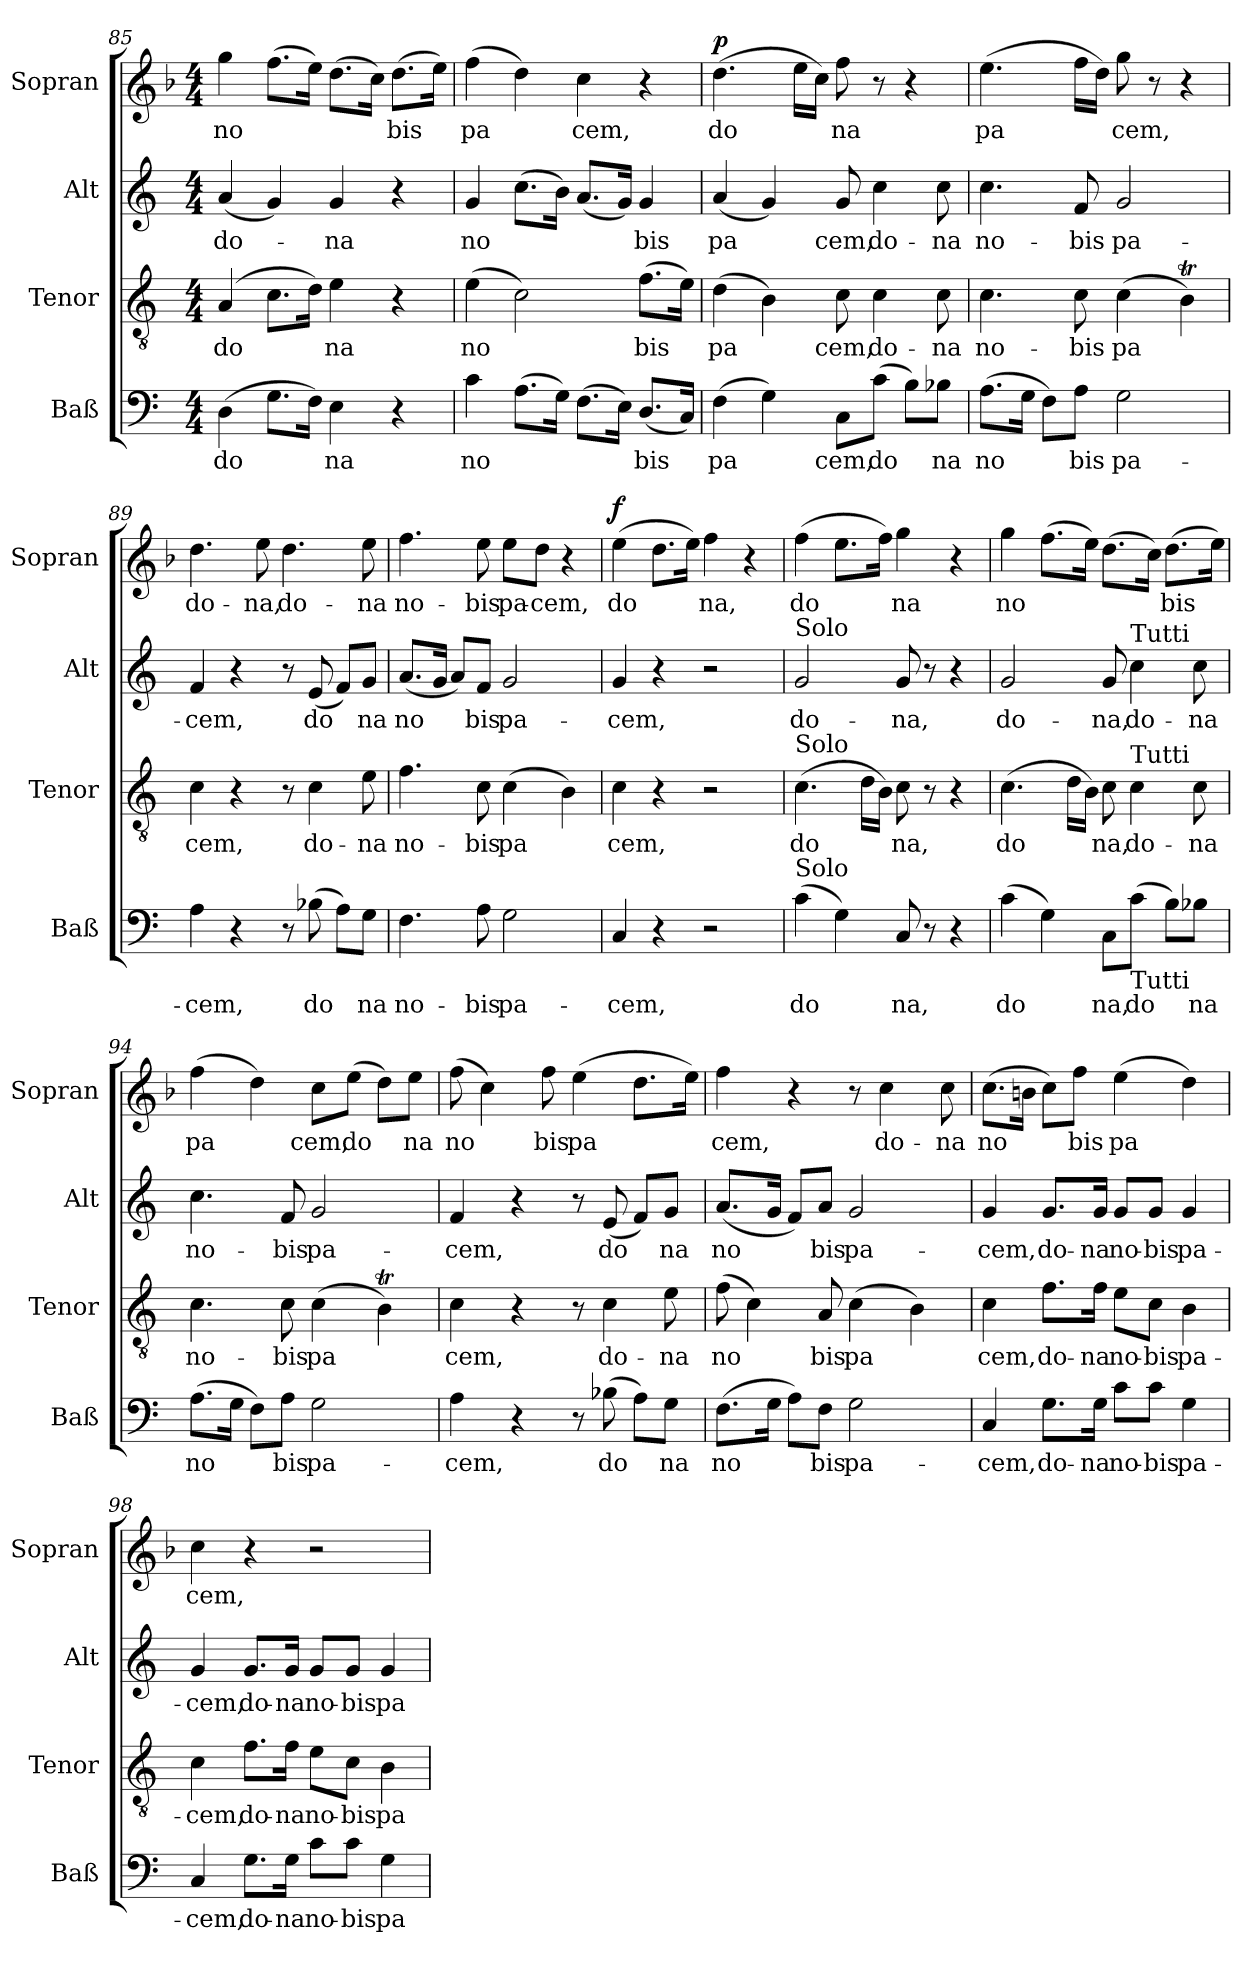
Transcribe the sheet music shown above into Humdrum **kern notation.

**kern	**text	**kern	**text	**kern	**text	**kern	**text	**dynam
*part4	*part4	*part3	*part3	*part2	*part2	*part1	*part1	*part1
*staff4	*staff4	*staff3	*staff3	*staff2	*staff2	*staff1	*staff1	*staff1
*I"Baß	*	*I"Tenor	*	*I"Alt	*	*I"Sopran	*	*
*I'Baß	*	*I'Tenor	*	*I'Alt	*	*I'Sopran	*	*
!!LO:LB:g=z
*clefF4	*	*clefGv2	*	*clefG2	*	*clefG2	*	*
*k[]	*	*k[]	*	*k[]	*	*k[b-]	*	*
*M4/4	*	*M4/4	*	*M4/4	*	*M4/4	*	*
=85	=85	=85	=85	=85	=85	=85	=85	=85
!	!LO:LY:b	!	!LO:LY:b	!	!LO:LY:b	!	!LO:LY:b	!
(>4D	do	(>4A	do	(<4a	do-	4gg	no	.
8.GL	.	8.cL	.	4g)	.	(>8.ffL	.	.
16FJk)	.	16dJk)	.	.	.	16eeJk)	.	.
!	!LO:LY:b	!	!LO:LY:b	!	!LO:LY:b	!	!	!
4E	na	4e	na	4g	-na	(>8.ddL	.	.
.	.	.	.	.	.	16ccJk)	.	.
!	!	!	!	!	!	!	!LO:LY:b	!
4r	.	4r	.	4r	.	(>8.ddL	bis	.
.	.	.	.	.	.	16eeJk)	.	.
=86	=86	=86	=86	=86	=86	=86	=86	=86
!	!LO:LY:b	!	!LO:LY:b	!	!LO:LY:b	!	!LO:LY:b	!
4c	no	(>4e	no	4g	no	(>4ff	pa	.
(>8.AL	.	2c)	.	(>8.ccL	.	4dd)	.	.
16GJk)	.	.	.	16bJk)	.	.	.	.
!	!	!	!	!	!	!	!LO:LY:b	!
(>8.FL	.	.	.	(<8.aL	.	4cc	cem,	.
16EJk)	.	.	.	16gJk)	.	.	.	.
!	!LO:LY:b	!	!LO:LY:b	!	!LO:LY:b	!	!	!
(<8.DL	bis	(>8.fL	bis	4g	bis	4r	.	.
16CJk)	.	16eJk)	.	.	.	.	.	.
=87	=87	=87	=87	=87	=87	=87	=87	=87
!	!LO:LY:b	!	!LO:LY:b	!	!LO:LY:b	!	!LO:LY:b	!LO:DY:a
(>4F	pa	(>4d	pa	(<4a	pa	(>4.dd	do	p
4G)	.	4B)	.	4g)	.	.	.	.
.	.	.	.	.	.	16eeLL	.	.
.	.	.	.	.	.	16ccJJ)	.	.
!	!LO:LY:b	!	!LO:LY:b	!	!LO:LY:b	!	!LO:LY:b	!
8CL	cem,	8c	cem,	8g	cem,	8ff	na	.
!	!LO:LY:b	!	!LO:LY:b	!	!LO:LY:b	!	!	!
(>8cJ	do	4c	do-	4cc	do-	8r	.	.
8BL)	.	.	.	.	.	4r	.	.
!	!LO:LY:b	!	!LO:LY:b	!	!LO:LY:b	!	!	!
8B-XJ	na	8c	-na	8cc	-na	.	.	.
!!LO:LB:g=z
=88	=88	=88	=88	=88	=88	=88	=88	=88
!	!LO:LY:b	!	!LO:LY:b	!	!LO:LY:b	!	!LO:LY:b	!
(>8.AL	no	4.c	no-	4.cc	no-	(>4.ee	pa	.
16GJk	.	.	.	.	.	.	.	.
8FL)	.	.	.	.	.	.	.	.
!	!LO:LY:b	!	!LO:LY:b	!	!LO:LY:b	!	!	!
8AJ	bis	8c	-bis	8f	-bis	16ffLL	.	.
.	.	.	.	.	.	16ddJJ)	.	.
!	!LO:LY:b	!	!LO:LY:b	!	!LO:LY:b	!	!LO:LY:b	!
2G	pa-	(>4c	pa	2g	pa-	8gg	cem,	.
.	.	.	.	.	.	8r	.	.
.	.	4Bt)	.	.	.	4r	.	.
=89	=89	=89	=89	=89	=89	=89	=89	=89
!	!LO:LY:b	!	!LO:LY:b	!	!LO:LY:b	!	!LO:LY:b	!
4A	-cem,	4c	-cem,	4f	-cem,	4.dd	do-	.
4r	.	4r	.	4r	.	.	.	.
!	!	!	!	!	!	!	!LO:LY:b	!
.	.	.	.	.	.	8ee	-na,	.
!	!	!	!	!	!	!	!LO:LY:b	!
8r	.	8r	.	8r	.	4.dd	do-	.
!	!LO:LY:b	!	!LO:LY:b	!	!LO:LY:b	!	!	!
(>8B-X	do	4c	do-	(<8e	do	.	.	.
8AL)	.	.	.	8fL)	.	.	.	.
!	!LO:LY:b	!	!LO:LY:b	!	!LO:LY:b	!	!LO:LY:b	!
8GJ	na	8e	-na	8gJ	na	8ee	-na	.
=90	=90	=90	=90	=90	=90	=90	=90	=90
!	!LO:LY:b	!	!LO:LY:b	!	!LO:LY:b	!	!LO:LY:b	!
4.F	no-	4.f	no-	(<8.aL	no	4.ff	no-	.
.	.	.	.	16gJk	.	.	.	.
.	.	.	.	8aL)	.	.	.	.
!	!LO:LY:b	!	!LO:LY:b	!	!LO:LY:b	!	!LO:LY:b	!
8A	-bis	8c	-bis	8fJ	bis	8ee	-bis	.
!	!LO:LY:b	!	!LO:LY:b	!	!LO:LY:b	!	!LO:LY:b	!
2G	pa-	(>4c	pa	2g	pa-	8eeL	pa-	.
!	!	!	!	!	!	!	!LO:LY:b	!
.	.	.	.	.	.	8ddJ	-cem,	.
.	.	4B)	.	.	.	4r	.	.
!!LO:LB:g=z
=91	=91	=91	=91	=91	=91	=91	=91	=91
!	!LO:LY:b	!	!LO:LY:b	!	!LO:LY:b	!	!LO:LY:b	!LO:DY:a
4C	-cem,	4c	cem,	4g	-cem,	(>4ee	do	f
4r	.	4r	.	4r	.	8.ddL	.	.
.	.	.	.	.	.	16eeJk)	.	.
!	!	!	!	!	!	!	!LO:LY:b	!
2r	.	2r	.	2r	.	4ff	na,	.
.	.	.	.	.	.	4r	.	.
=92	=92	=92	=92	=92	=92	=92	=92	=92
!	!	!	!	!LO:TX:a:t=Solo	!	!	!	!
!	!	!LO:TX:a:t=Solo	!	!	!	!	!	!
!LO:TX:a:t=Solo	!	!	!	!	!	!	!	!
!	!LO:LY:b	!	!LO:LY:b	!	!LO:LY:b	!	!LO:LY:b	!
(>4c	do	(>4.c	do	2g	do-	(>4ff	do	.
4G)	.	.	.	.	.	8.eeL	.	.
.	.	16dLL	.	.	.	.	.	.
.	.	16BJJ)	.	.	.	16ffJk)	.	.
!	!LO:LY:b	!	!LO:LY:b	!	!LO:LY:b	!	!LO:LY:b	!
8C	na,	8c	na,	8g	-na,	4gg	na	.
8r	.	8r	.	8r	.	.	.	.
4r	.	4r	.	4r	.	4r	.	.
=93	=93	=93	=93	=93	=93	=93	=93	=93
!	!LO:LY:b	!	!LO:LY:b	!	!LO:LY:b	!	!LO:LY:b	!
(>4c	do	(>4.c	do	2g	do-	4gg	no	.
4G)	.	.	.	.	.	(>8.ffL	.	.
.	.	16dLL	.	.	.	.	.	.
.	.	16BJJ)	.	.	.	16eeJk)	.	.
!	!LO:LY:b	!	!LO:LY:b	!	!LO:LY:b	!	!	!
8CL	na,	8c	na,	8g	-na,	(>8.ddL	.	.
!	!	!	!	!LO:TX:a:t=Tutti	!	!	!	!
!	!	!LO:TX:a:t=Tutti	!	!	!	!	!	!
!LO:TX:b:t=Tutti	!	!	!	!	!	!	!	!
!	!LO:LY:b	!	!LO:LY:b	!	!LO:LY:b	!	!	!
(>8cJ	do	4c	do-	4cc	do-	.	.	.
.	.	.	.	.	.	16ccJk)	.	.
!	!	!	!	!	!	!	!LO:LY:b	!
8BL)	.	.	.	.	.	(>8.ddL	bis	.
!	!LO:LY:b	!	!LO:LY:b	!	!LO:LY:b	!	!	!
8B-XJ	na	8c	-na	8cc	-na	.	.	.
.	.	.	.	.	.	16eeJk)	.	.
!!LO:LB:g=z
=94	=94	=94	=94	=94	=94	=94	=94	=94
!	!LO:LY:b	!	!LO:LY:b	!	!LO:LY:b	!	!LO:LY:b	!
(>8.AL	no	4.c	no-	4.cc	no-	(>4ff	pa	.
16GJk	.	.	.	.	.	.	.	.
8FL)	.	.	.	.	.	4dd)	.	.
!	!LO:LY:b	!	!LO:LY:b	!	!LO:LY:b	!	!	!
8AJ	bis	8c	-bis	8f	-bis	.	.	.
!	!LO:LY:b	!	!LO:LY:b	!	!LO:LY:b	!	!LO:LY:b	!
2G	pa-	(>4c	pa	2g	pa-	8ccL	cem,	.
!	!	!	!	!	!	!	!LO:LY:b	!
.	.	.	.	.	.	(>8eeJ	do	.
.	.	4Bt)	.	.	.	8ddL)	.	.
!	!	!	!	!	!	!	!LO:LY:b	!
.	.	.	.	.	.	8eeJ	na	.
=95	=95	=95	=95	=95	=95	=95	=95	=95
!	!LO:LY:b	!	!LO:LY:b	!	!LO:LY:b	!	!LO:LY:b	!
4A	-cem,	4c	cem,	4f	-cem,	(>8ff	no	.
.	.	.	.	.	.	4cc)	.	.
4r	.	4r	.	4r	.	.	.	.
!	!	!	!	!	!	!	!LO:LY:b	!
.	.	.	.	.	.	8ff	bis	.
!	!	!	!	!	!	!	!LO:LY:b	!
8r	.	8r	.	8r	.	(>4ee	pa	.
!	!LO:LY:b	!	!LO:LY:b	!	!LO:LY:b	!	!	!
(>8B-X	do	4c	do-	(<8e	do	.	.	.
8AL)	.	.	.	8fL)	.	8.ddL	.	.
!	!LO:LY:b	!	!LO:LY:b	!	!LO:LY:b	!	!	!
8GJ	na	8e	-na	8gJ	na	.	.	.
.	.	.	.	.	.	16eeJk)	.	.
=96	=96	=96	=96	=96	=96	=96	=96	=96
!	!LO:LY:b	!	!LO:LY:b	!	!LO:LY:b	!	!LO:LY:b	!
(>8.FL	no	(>8f	no	(<8.aL	no	4ff	cem,	.
.	.	4c)	.	.	.	.	.	.
16GJk	.	.	.	16gJk	.	.	.	.
8AL)	.	.	.	8fL)	.	4r	.	.
!	!LO:LY:b	!	!LO:LY:b	!	!LO:LY:b	!	!	!
8FJ	bis	8A	bis	8aJ	bis	.	.	.
!	!LO:LY:b	!	!LO:LY:b	!	!LO:LY:b	!	!	!
2G	pa-	(>4c	pa	2g	pa-	8r	.	.
!	!	!	!	!	!	!	!LO:LY:b	!
.	.	.	.	.	.	4cc	do-	.
.	.	4B)	.	.	.	.	.	.
!	!	!	!	!	!	!	!LO:LY:b	!
.	.	.	.	.	.	8cc	-na	.
!!LO:LB:g=z
=97	=97	=97	=97	=97	=97	=97	=97	=97
!	!LO:LY:b	!	!LO:LY:b	!	!LO:LY:b	!	!LO:LY:b	!
4C	cem,	4c	cem,	4g	-cem,	(>8.ccL	no	.
.	.	.	.	.	.	16bnJk	.	.
!	!LO:LY:b	!	!LO:LY:b	!	!LO:LY:b	!	!	!
8.GL	do-	8.fL	do-	8.gL	do-	8ccL)	.	.
!	!	!	!	!	!	!	!LO:LY:b	!
.	.	.	.	.	.	8ffJ	bis	.
!	!LO:LY:b	!	!LO:LY:b	!	!LO:LY:b	!	!	!
16GJk	-na	16fJk	-na	16gJk	-na	.	.	.
!	!LO:LY:b	!	!LO:LY:b	!	!LO:LY:b	!	!LO:LY:b	!
8cL	no-	8eL	no-	8gL	no-	(>4ee	pa	.
!	!LO:LY:b	!	!LO:LY:b	!	!LO:LY:b	!	!	!
8cJ	-bis	8cJ	-bis	8gJ	-bis	.	.	.
!	!LO:LY:b	!	!LO:LY:b	!	!LO:LY:b	!	!	!
4G	pa-	4B	pa-	4g	pa-	4dd)	.	.
=98	=98	=98	=98	=98	=98	=98	=98	=98
!	!LO:LY:b	!	!LO:LY:b	!	!LO:LY:b	!	!LO:LY:b	!
4C	-cem,	4c	-cem,	4g	-cem,	4cc	cem,	.
!	!LO:LY:b	!	!LO:LY:b	!	!LO:LY:b	!	!	!
8.GL	do-	8.fL	do-	8.gL	do-	4r	.	.
!	!LO:LY:b	!	!LO:LY:b	!	!LO:LY:b	!	!	!
16GJk	-na	16fJk	-na	16gJk	-na	.	.	.
!	!LO:LY:b	!	!LO:LY:b	!	!LO:LY:b	!	!	!
8cL	no-	8eL	no-	8gL	no-	2r	.	.
!	!LO:LY:b	!	!LO:LY:b	!	!LO:LY:b	!	!	!
8cJ	-bis	8cJ	-bis	8gJ	-bis	.	.	.
!	!LO:LY:b	!	!LO:LY:b	!	!LO:LY:b	!	!	!
4G	pa-	4B	pa-	4g	pa-	.	.	.
=	=	=	=	=	=	=	=	=
*-	*-	*-	*-	*-	*-	*-	*-	*-
